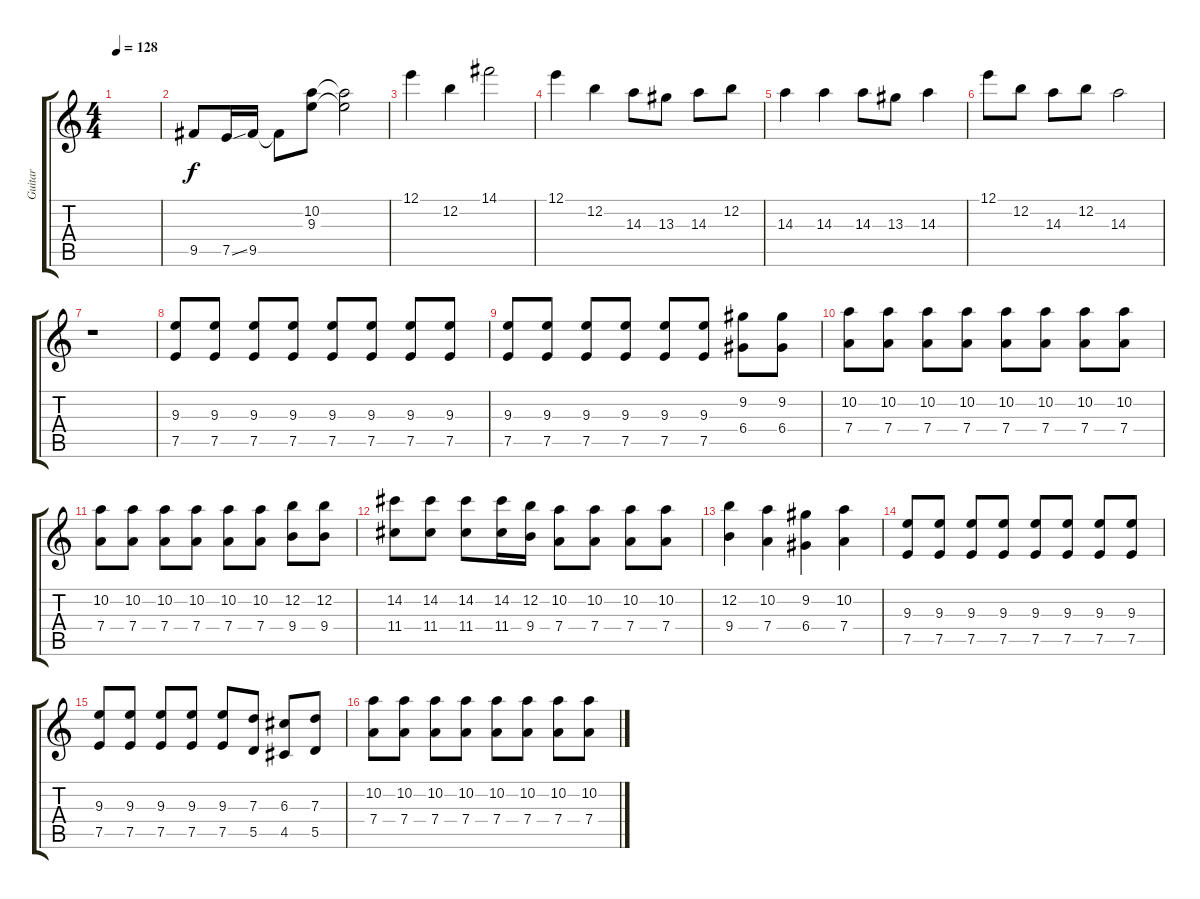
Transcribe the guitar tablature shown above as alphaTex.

\track ("Guitar" "Guitar") {instrument overdrivenguitar}
\staff {score tabs}
\tuning (E4 B3 G3 D3 A2 E2) {hide}
\ts (4 4)
\tempo 128
\clef g2
\ks c
|
9.5.8 7.5{ss}.16 9.5.16 9.5{t}.8 (10.2 9.3).8 (10.2{t} 9.3{t}).2 |
12.1.4 12.2.4 14.1.2 |
12.1.4 12.2.4 14.3.8 13.3.8 14.3.8 12.2.8 |
14.3.4 14.3.4 14.3.8 13.3.8 14.3.4 |
12.1.8 12.2.8 14.3.8 12.2.8 14.3.2 |
r.1 |
(9.3 7.5).8 (9.3 7.5).8 (9.3 7.5).8 (9.3 7.5).8 (9.3 7.5).8 (9.3 7.5).8 (9.3 7.5).8 (9.3 7.5).8 |
(9.3 7.5).8 (9.3 7.5).8 (9.3 7.5).8 (9.3 7.5).8 (9.3 7.5).8 (9.3 7.5).8 (9.2 6.4).8 (9.2 6.4).8 |
(10.2 7.4).8 (10.2 7.4).8 (10.2 7.4).8 (10.2 7.4).8 (10.2 7.4).8 (10.2 7.4).8 (10.2 7.4).8 (10.2 7.4).8 |
(10.2 7.4).8 (10.2 7.4).8 (10.2 7.4).8 (10.2 7.4).8 (10.2 7.4).8 (10.2 7.4).8 (12.2 9.4).8 (12.2 9.4).8 |
(14.2 11.4).8 (14.2 11.4).8 (14.2 11.4).8 (14.2 11.4).16 (12.2 9.4).16 (10.2 7.4).8 (10.2 7.4).8 (10.2 7.4).8 (10.2 7.4).8 |
(12.2 9.4).4 (10.2 7.4).4 (9.2 6.4).4 (10.2 7.4).4 |
(9.3 7.5).8 (9.3 7.5).8 (9.3 7.5).8 (9.3 7.5).8 (9.3 7.5).8 (9.3 7.5).8 (9.3 7.5).8 (9.3 7.5).8 |
(9.3 7.5).8 (9.3 7.5).8 (9.3 7.5).8 (9.3 7.5).8 (9.3 7.5).8 (7.3 5.5).8 (6.3 4.5).8 (7.3 5.5).8 |
(10.2 7.4).8 (10.2 7.4).8 (10.2 7.4).8 (10.2 7.4).8 (10.2 7.4).8 (10.2 7.4).8 (10.2 7.4).8 (10.2 7.4).8
